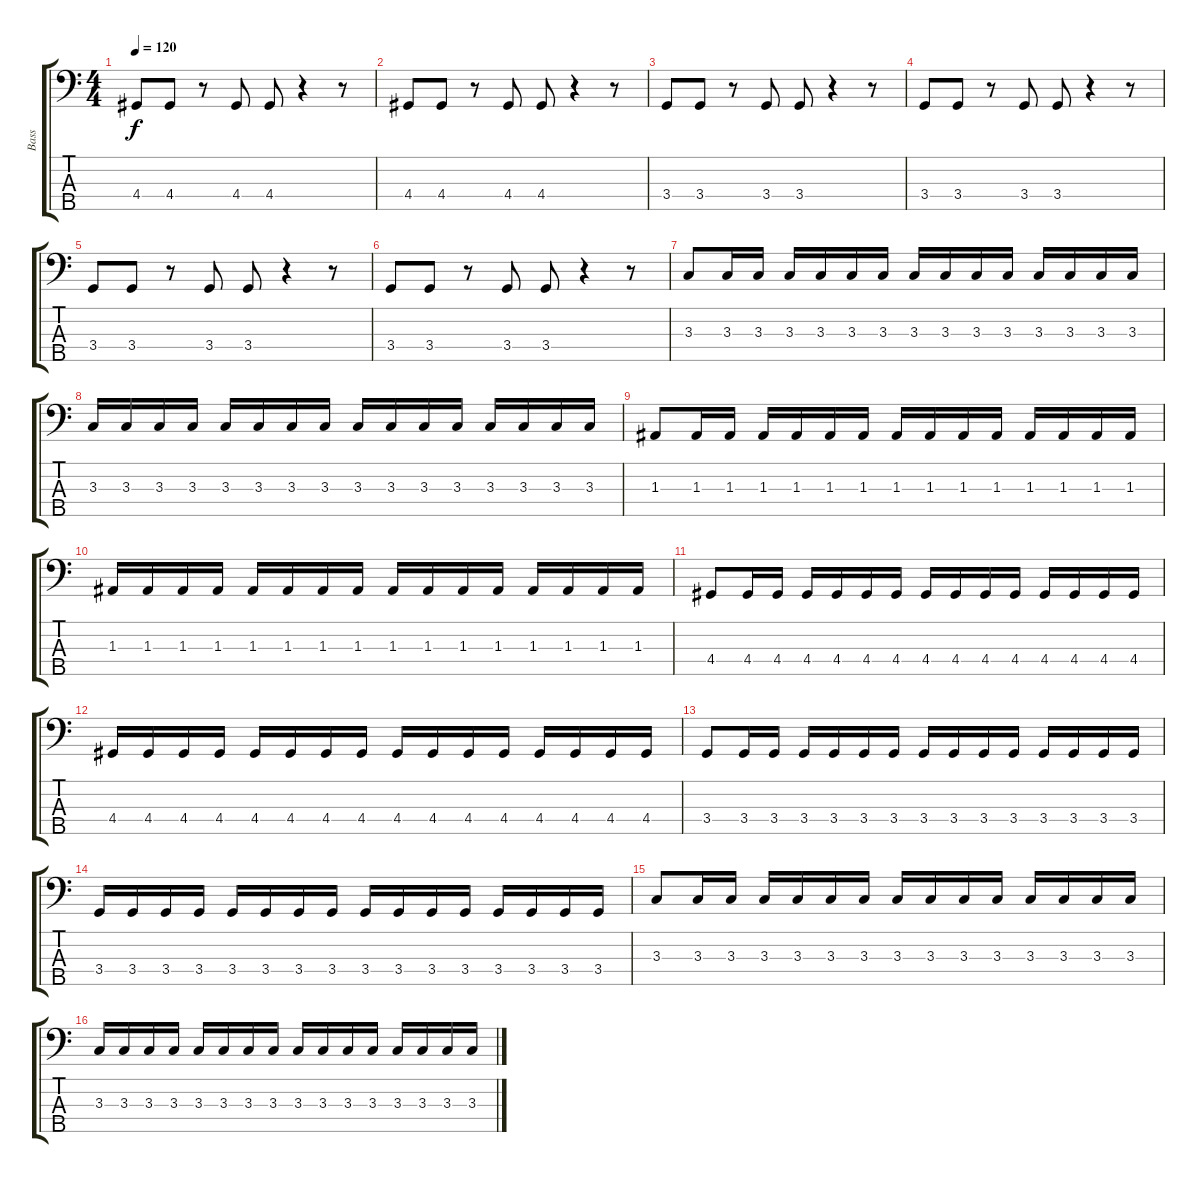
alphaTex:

\track ("Bass" "Bass") {instrument electricbassfinger}
\staff {score tabs}
\tuning (G2 D2 A1 E1 B0) {hide}
\ts (4 4)
\tempo 120
\clef f4
\ks c
4.4.8{dy f} 4.4.8 r.8 4.4.8 4.4.8 r.4 r.8 |
4.4.8 4.4.8 r.8 4.4.8 4.4.8 r.4 r.8 |
3.4.8 3.4.8 r.8 3.4.8 3.4.8 r.4 r.8 |
3.4.8 3.4.8 r.8 3.4.8 3.4.8 r.4 r.8 |
3.4.8 3.4.8 r.8 3.4.8 3.4.8 r.4 r.8 |
3.4.8 3.4.8 r.8 3.4.8 3.4.8 r.4 r.8 |
3.3.8 3.3.16 3.3.16 3.3.16 3.3.16 3.3.16 3.3.16 3.3.16 3.3.16 3.3.16 3.3.16 3.3.16 3.3.16 3.3.16 3.3.16 |
3.3.16 3.3.16 3.3.16 3.3.16 3.3.16 3.3.16 3.3.16 3.3.16 3.3.16 3.3.16 3.3.16 3.3.16 3.3.16 3.3.16 3.3.16 3.3.16 |
1.3.8 1.3.16 1.3.16 1.3.16 1.3.16 1.3.16 1.3.16 1.3.16 1.3.16 1.3.16 1.3.16 1.3.16 1.3.16 1.3.16 1.3.16 |
1.3.16 1.3.16 1.3.16 1.3.16 1.3.16 1.3.16 1.3.16 1.3.16 1.3.16 1.3.16 1.3.16 1.3.16 1.3.16 1.3.16 1.3.16 1.3.16 |
4.4.8 4.4.16 4.4.16 4.4.16 4.4.16 4.4.16 4.4.16 4.4.16 4.4.16 4.4.16 4.4.16 4.4.16 4.4.16 4.4.16 4.4.16 |
4.4.16 4.4.16 4.4.16 4.4.16 4.4.16 4.4.16 4.4.16 4.4.16 4.4.16 4.4.16 4.4.16 4.4.16 4.4.16 4.4.16 4.4.16 4.4.16 |
3.4.8 3.4.16 3.4.16 3.4.16 3.4.16 3.4.16 3.4.16 3.4.16 3.4.16 3.4.16 3.4.16 3.4.16 3.4.16 3.4.16 3.4.16 |
3.4.16 3.4.16 3.4.16 3.4.16 3.4.16 3.4.16 3.4.16 3.4.16 3.4.16 3.4.16 3.4.16 3.4.16 3.4.16 3.4.16 3.4.16 3.4.16 |
3.3.8 3.3.16 3.3.16 3.3.16 3.3.16 3.3.16 3.3.16 3.3.16 3.3.16 3.3.16 3.3.16 3.3.16 3.3.16 3.3.16 3.3.16 |
3.3.16 3.3.16 3.3.16 3.3.16 3.3.16 3.3.16 3.3.16 3.3.16 3.3.16 3.3.16 3.3.16 3.3.16 3.3.16 3.3.16 3.3.16 3.3.16
